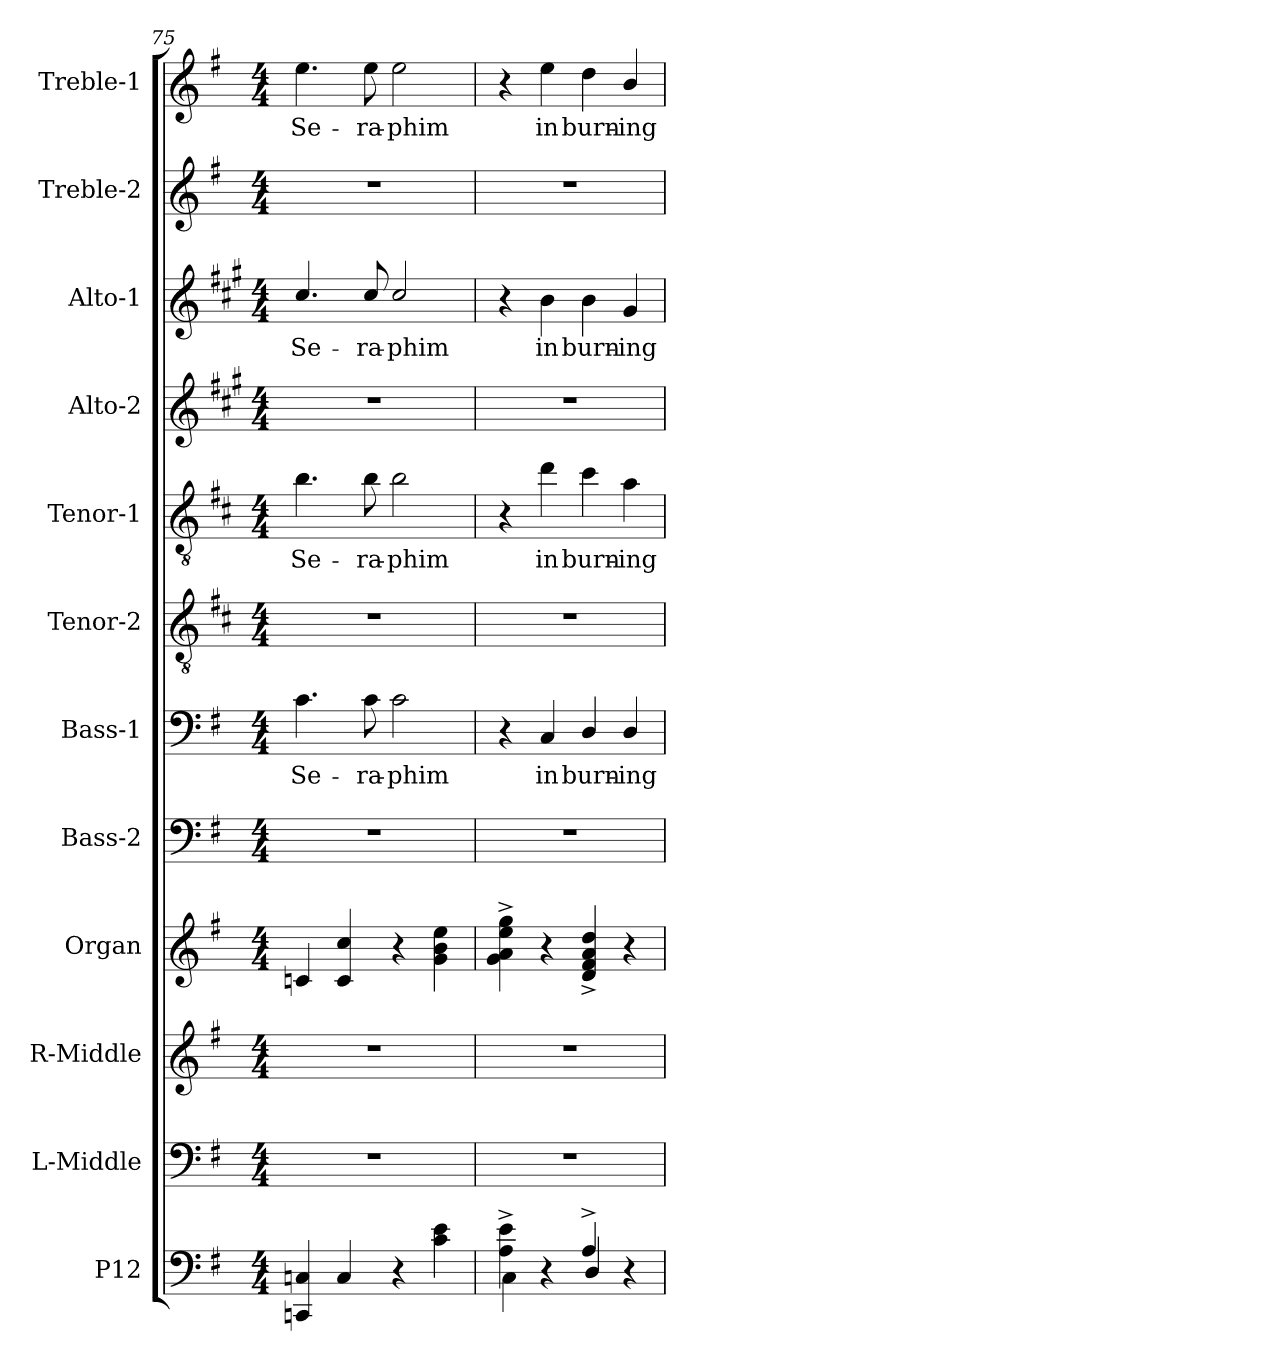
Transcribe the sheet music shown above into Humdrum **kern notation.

**kern	**kern	**kern	**kern	**kern	**kern	**text	**kern	**kern	**text	**kern	**kern	**text	**kern	**kern	**text
*part12	*part11	*part10	*part9	*part8	*part7	*part7	*part6	*part5	*part5	*part4	*part3	*part3	*part2	*part1	*part1
*staff12	*staff11	*staff10	*staff9	*staff8	*staff7	*staff7	*staff6	*staff5	*staff5	*staff4	*staff3	*staff3	*staff2	*staff1	*staff1
*I"P12	*I"L-Middle	*I"R-Middle	*I"Organ	*I"Bass-2	*I"Bass-1	*	*I"Tenor-2	*I"Tenor-1	*	*I"Alto-2	*I"Alto-1	*	*I"Treble-2	*I"Treble-1	*
*	*I'L-M	*	*	*I'B2:	*I'B:	*	*I'T2:	*I'T:	*	*I'A2:	*I'A:	*	*	*	*
*clefF4	*clefF4	*clefG2	*clefG2	*clefF4	*clefF4	*	*clefGv2	*clefGv2	*	*clefG2	*clefG2	*	*clefG2	*clefG2	*
*	*	*	*	*	*	*	*ITrd4c7	*ITrd4c7	*	*ITrd1c2	*ITrd1c2	*	*ITrd-7c-12	*ITrd-7c-12	*
*k[f#]	*k[f#]	*k[f#]	*k[f#]	*k[f#]	*k[f#]	*	*k[f#]	*k[f#]	*	*k[f#]	*k[f#]	*	*k[f#]	*k[f#]	*
*G:	*G:	*G:	*G:	*G:	*G:	*	*G:	*G:	*	*G:	*G:	*	*G:	*G:	*
*M4/4	*M4/4	*M4/4	*M4/4	*M4/4	*M4/4	*	*M4/4	*M4/4	*	*M4/4	*M4/4	*	*M4/4	*M4/4	*
=75	=75	=75	=75	=75	=75	=75	=75	=75	=75	=75	=75	=75	=75	=75	=75
!	!	!	!	!	!	!LO:LY:b:color=#000000	!	!	!	!	!	!	!	!	!
!	!	!	!	!	!	!	!	!	!LO:LY:b:color=#000000	!	!	!	!	!	!
!	!	!	!	!	!	!	!	!	!	!	!	!LO:LY:b:color=#000000	!	!	!
!	!	!	!	!	!	!	!	!	!	!	!	!	!	!	!LO:LY:b:color=#000000
4CCni/ 4Cni	1r	1r	4cni/	1r	4.ci\	Se-	1r	4.ei\	Se-	1r	4.bi/	Se-	1r	4.eeei\	Se-
4Ci/	.	.	4ci/ 4cci	.	.	.	.	.	.	.	.	.	.	.	.
!	!	!	!	!	!	!LO:LY:b:color=#000000	!	!	!	!	!	!	!	!	!
!	!	!	!	!	!	!	!	!	!LO:LY:b:color=#000000	!	!	!	!	!	!
!	!	!	!	!	!	!	!	!	!	!	!	!LO:LY:b:color=#000000	!	!	!
!	!	!	!	!	!	!	!	!	!	!	!	!	!	!	!LO:LY:b:color=#000000
.	.	.	.	.	8ci\	-ra-	.	8ei\	-ra-	.	8bi/	-ra-	.	8eeei\	-ra-
!	!	!	!	!	!	!LO:LY:b:color=#000000	!	!	!	!	!	!	!	!	!
!	!	!	!	!	!	!	!	!	!LO:LY:b:color=#000000	!	!	!	!	!	!
!	!	!	!	!	!	!	!	!	!	!	!	!LO:LY:b:color=#000000	!	!	!
!	!	!	!	!	!	!	!	!	!	!	!	!	!	!	!LO:LY:b:color=#000000
4r	.	.	4r	.	2ci\	-phim	.	2ei\	-phim	.	2bi/	-phim	.	2eeei\	-phim
4ci\ 4ei	.	.	4gi\ 4bi 4eei	.	.	.	.	.	.	.	.	.	.	.	.
=76	=76	=76	=76	=76	=76	=76	=76	=76	=76	=76	=76	=76	=76	=76	=76
*^	*	*	*	*	*	*	*	*	*	*	*	*	*	*	*
4Ai\^ 4ei^	4Ci\	1r	1r	4gi\^ 4ai^ 4eei^ 4ggi^	1r	4r	.	1r	4r	.	1r	4r	.	1r	4r	.
!	!	!	!	!	!	!	!LO:LY:b:color=#000000	!	!	!	!	!	!	!	!	!
!	!	!	!	!	!	!	!	!	!	!LO:LY:b:color=#000000	!	!	!	!	!	!
!	!	!	!	!	!	!	!	!	!	!	!	!	!LO:LY:b:color=#000000	!	!	!
!	!	!	!	!	!	!	!	!	!	!	!	!	!	!	!	!LO:LY:b:color=#000000
4r	4ryy	.	.	4r	.	4Ci/	in	.	4gi\	in	.	4ai\	in	.	4eeei\	in
!	!	!	!	!	!	!	!LO:LY:b:color=#000000	!	!	!	!	!	!	!	!	!
!	!	!	!	!	!	!	!	!	!	!LO:LY:b:color=#000000	!	!	!	!	!	!
!	!	!	!	!	!	!	!	!	!	!	!	!	!LO:LY:b:color=#000000	!	!	!
!	!	!	!	!	!	!	!	!	!	!	!	!	!	!	!	!LO:LY:b:color=#000000
4A^i/	4Di/	.	.	4di/^ 4f#i^ 4ai^ 4ddi^	.	4Di/	burn-	.	4f#i\	burn-	.	4ai\	burn-	.	4dddi\	burn-
!	!	!	!	!	!	!	!LO:LY:b:color=#000000	!	!	!	!	!	!	!	!	!
!	!	!	!	!	!	!	!	!	!	!LO:LY:b:color=#000000	!	!	!	!	!	!
!	!	!	!	!	!	!	!	!	!	!	!	!	!LO:LY:b:color=#000000	!	!	!
!	!	!	!	!	!	!	!	!	!	!	!	!	!	!	!	!LO:LY:b:color=#000000
4r	4ryy	.	.	4r	.	4Di/	-ing	.	4di\	-ing	.	4f#i/	-ing	.	4bbi/	-ing
*v	*v	*	*	*	*	*	*	*	*	*	*	*	*	*	*	*
=	=	=	=	=	=	=	=	=	=	=	=	=	=	=	=
*-	*-	*-	*-	*-	*-	*-	*-	*-	*-	*-	*-	*-	*-	*-	*-
